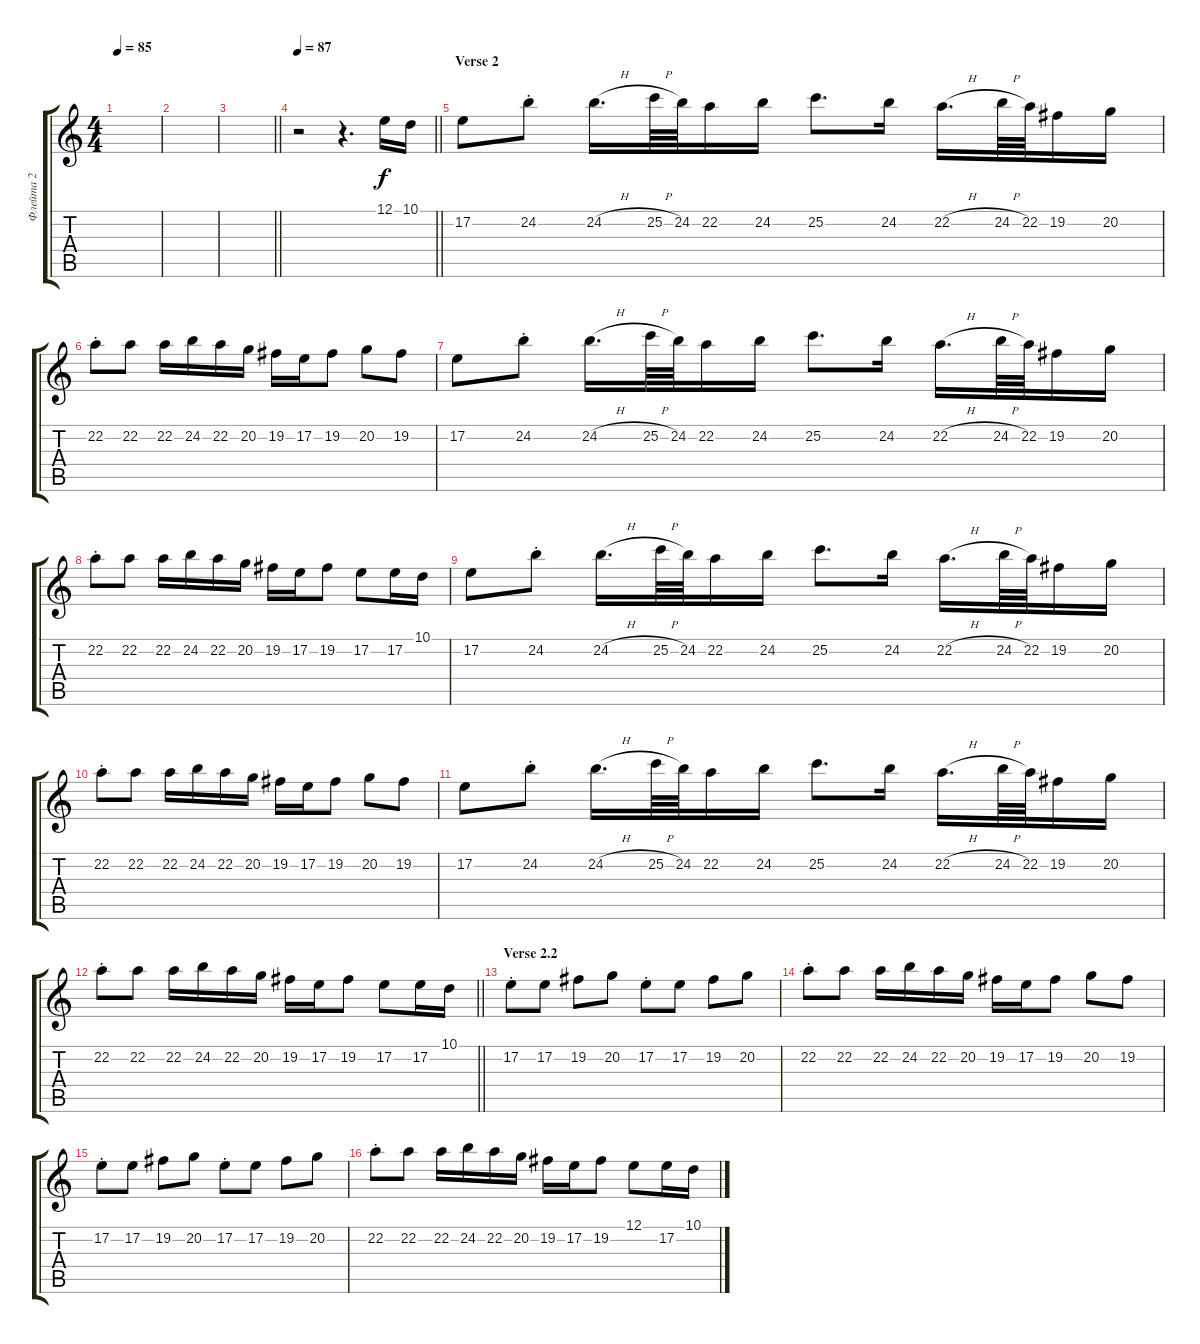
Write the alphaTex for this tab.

\track ("Флейта 2" "Флейта 2") {instrument flute}
\staff {score tabs}
\tuning (E4 B3 G3 D3 A2 E2) {hide}
\ts (4 4)
\tempo 85
\clef g2
\ks c
|
|
\barLineRight lightlight
|
\section ("" "")
\tempo 87
\barLineRight lightlight
r.2 r.4{d} 12.1.16 10.1.16 |
\section ("" "Verse 2")
17.2.8 24.2{st}.8 24.2{h}.16{d} 25.2{h}.64 24.2.64 22.2.16 24.2.16 25.2.8{d} 24.2.16 22.2{h}.16{d} 24.2{h}.64 22.2.64 19.2.16 20.2.16 |
22.2{st}.8 22.2.8 22.2.16 24.2.16 22.2.16 20.2.16 19.2.16 17.2.16 19.2.8 20.2.8 19.2.8 |
17.2.8 24.2{st}.8 24.2{h}.16{d} 25.2{h}.64 24.2.64 22.2.16 24.2.16 25.2.8{d} 24.2.16 22.2{h}.16{d} 24.2{h}.64 22.2.64 19.2.16 20.2.16 |
22.2{st}.8 22.2.8 22.2.16 24.2.16 22.2.16 20.2.16 19.2.16 17.2.16 19.2.8 17.2.8 17.2.16 10.1.16 |
17.2.8 24.2{st}.8 24.2{h}.16{d} 25.2{h}.64 24.2.64 22.2.16 24.2.16 25.2.8{d} 24.2.16 22.2{h}.16{d} 24.2{h}.64 22.2.64 19.2.16 20.2.16 |
22.2{st}.8 22.2.8 22.2.16 24.2.16 22.2.16 20.2.16 19.2.16 17.2.16 19.2.8 20.2.8 19.2.8 |
17.2.8 24.2{st}.8 24.2{h}.16{d} 25.2{h}.64 24.2.64 22.2.16 24.2.16 25.2.8{d} 24.2.16 22.2{h}.16{d} 24.2{h}.64 22.2.64 19.2.16 20.2.16 |
\barLineRight lightlight
22.2{st}.8 22.2.8 22.2.16 24.2.16 22.2.16 20.2.16 19.2.16 17.2.16 19.2.8 17.2.8 17.2.16 10.1.16 |
\section ("" "Verse 2.2")
17.2{st}.8 17.2.8 19.2.8 20.2.8 17.2{st}.8 17.2.8 19.2.8 20.2.8 |
22.2{st}.8 22.2.8 22.2.16 24.2.16 22.2.16 20.2.16 19.2.16 17.2.16 19.2.8 20.2.8 19.2.8 |
17.2{st}.8 17.2.8 19.2.8 20.2.8 17.2{st}.8 17.2.8 19.2.8 20.2.8 |
22.2{st}.8 22.2.8 22.2.16 24.2.16 22.2.16 20.2.16 19.2.16 17.2.16 19.2.8 12.1.8 17.2.16 10.1.16
